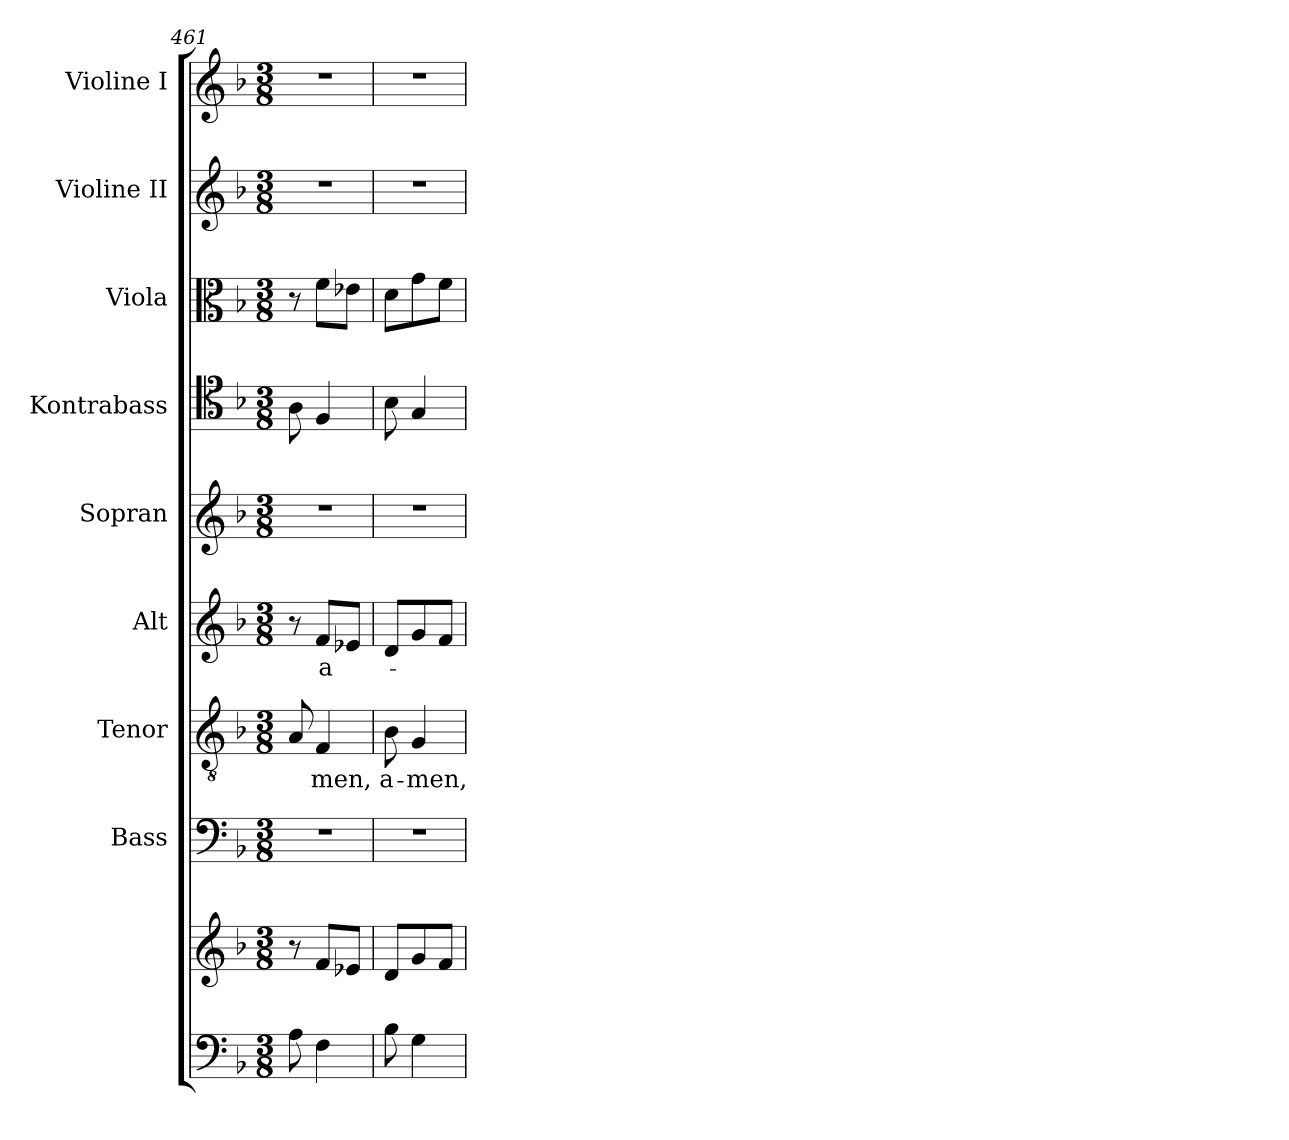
**kern	**kern	**kern	**kern	**text	**kern	**text	**kern	**kern	**kern	**kern	**kern
*part9	*part9	*part8	*part7	*part7	*part6	*part6	*part5	*part4	*part3	*part2	*part1
*staff10	*staff9	*staff8	*staff7	*staff7	*staff6	*staff6	*staff5	*staff4	*staff3	*staff2	*staff1
*	*	*I"Bass	*I"Tenor	*	*I"Alt	*	*I"Sopran	*I"Kontrabass	*I"Viola	*I"Violine II	*I"Violine I
*	*	*I'B.	*I'T.	*	*I'A.	*	*I'S.	*I'Kb.	*I'Vla.	*I'Vl. II	*I'Vl. I
*clefF4	*clefG2	*clefF4	*clefGv2	*	*clefG2	*	*clefG2	*clefC4	*clefC3	*clefG2	*clefG2
*	*	*	*	*	*	*	*	*ITrd7c12	*	*	*
*k[b-]	*k[b-]	*k[b-]	*k[b-]	*	*k[b-]	*	*k[b-]	*k[b-]	*k[b-]	*k[b-]	*k[b-]
*F:	*F:	*F:	*F:	*	*F:	*	*F:	*F:	*F:	*F:	*F:
*M3/8	*M3/8	*M3/8	*M3/8	*	*M3/8	*	*M3/8	*M3/8	*M3/8	*M3/8	*M3/8
=461	=461	=461	=461	=461	=461	=461	=461	=461	=461	=461	=461
8A\	8r	4.r	8A/	.	8r	.	4.r	8AA\	8r	4.r	4.r
!	!	!	!	!LO:LY:b	!	!LO:LY:b	!	!	!	!	!
4F\	8f/L	.	4F/	-men,	8f/L	a-	.	4FF/	8f\L	.	.
.	8e-X/J	.	.	.	8e-X/J	.	.	.	8e-X\J	.	.
=462	=462	=462	=462	=462	=462	=462	=462	=462	=462	=462	=462
!	!	!	!	!LO:LY:b	!	!	!	!	!	!	!
8B-\	8d/L	4.r	8B-\	a-	8d/L	.	4.r	8BB-\	8d\L	4.r	4.r
!	!	!	!	!LO:LY:b	!	!	!	!	!	!	!
4G\	8g/	.	4G/	-men,	8g/	.	.	4GG/	8g\	.	.
.	8f/J	.	.	.	8f/J	.	.	.	8f\J	.	.
=	=	=	=	=	=	=	=	=	=	=	=
*-	*-	*-	*-	*-	*-	*-	*-	*-	*-	*-	*-
